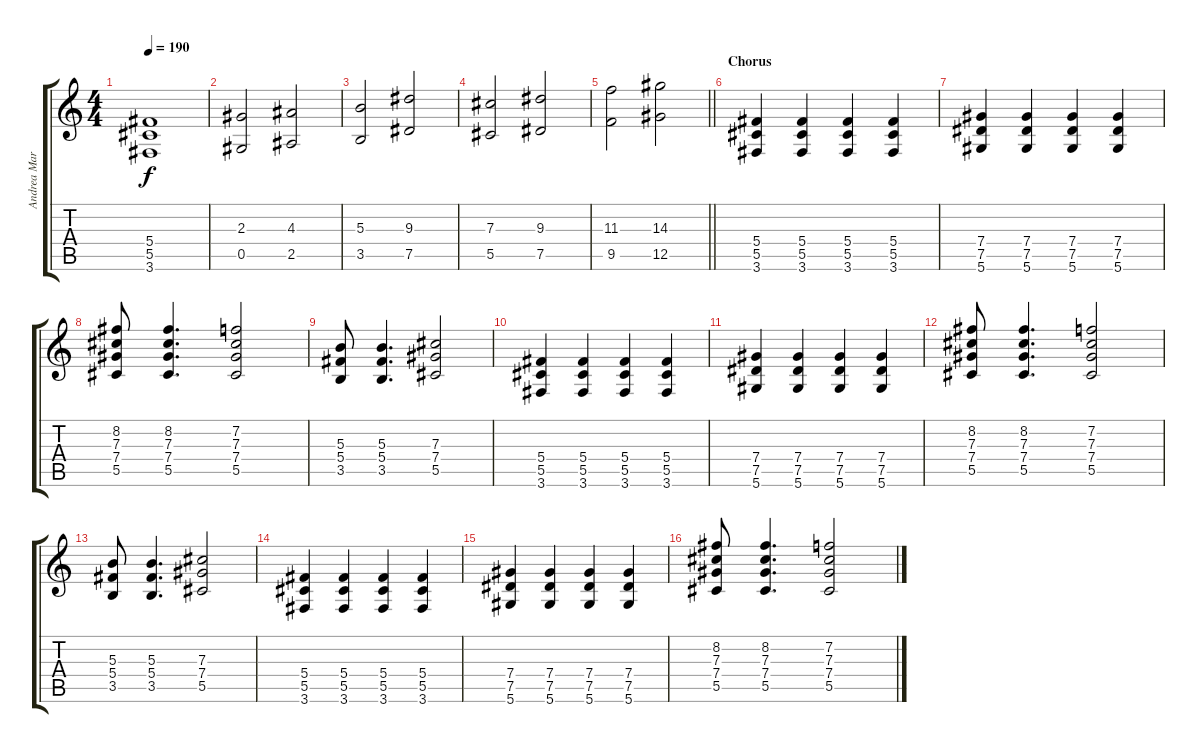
\track ("Andrea Martongelli" "Andrea Mar") {instrument distortionguitar}
\staff {score tabs}
\tuning (Eb4 Bb3 Gb3 Db3 Ab2 Eb2) {hide}
\ts (4 4)
\tempo 190
\clef g2
\ks c
(5.4 5.5 3.6).1{dy f} |
(2.3 0.5).2 (4.3 2.5).2 |
(5.3 3.5).2 (9.3 7.5).2 |
(7.3 5.5).2 (9.3 7.5).2 |
\barLineRight lightlight
(11.3 9.5).2 (14.3 12.5).2 |
\section ("" "Chorus")
(5.4 5.5 3.6).4 (5.4 5.5 3.6).4 (5.4 5.5 3.6).4 (5.4 5.5 3.6).4 |
(7.4 7.5 5.6).4 (7.4 7.5 5.6).4 (7.4 7.5 5.6).4 (7.4 7.5 5.6).4 |
(8.2 7.3 7.4 5.5).8 (8.2 7.3 7.4 5.5).4{d} (7.2 7.3 7.4 5.5).2 |
(5.3 5.4 3.5).8 (5.3 5.4 3.5).4{d} (7.3 7.4 5.5).2 |
(5.4 5.5 3.6).4 (5.4 5.5 3.6).4 (5.4 5.5 3.6).4 (5.4 5.5 3.6).4 |
(7.4 7.5 5.6).4 (7.4 7.5 5.6).4 (7.4 7.5 5.6).4 (7.4 7.5 5.6).4 |
(8.2 7.3 7.4 5.5).8 (8.2 7.3 7.4 5.5).4{d} (7.2 7.3 7.4 5.5).2 |
(5.3 5.4 3.5).8 (5.3 5.4 3.5).4{d} (7.3 7.4 5.5).2 |
(5.4 5.5 3.6).4 (5.4 5.5 3.6).4 (5.4 5.5 3.6).4 (5.4 5.5 3.6).4 |
(7.4 7.5 5.6).4 (7.4 7.5 5.6).4 (7.4 7.5 5.6).4 (7.4 7.5 5.6).4 |
(8.2 7.3 7.4 5.5).8 (8.2 7.3 7.4 5.5).4{d} (7.2 7.3 7.4 5.5).2
